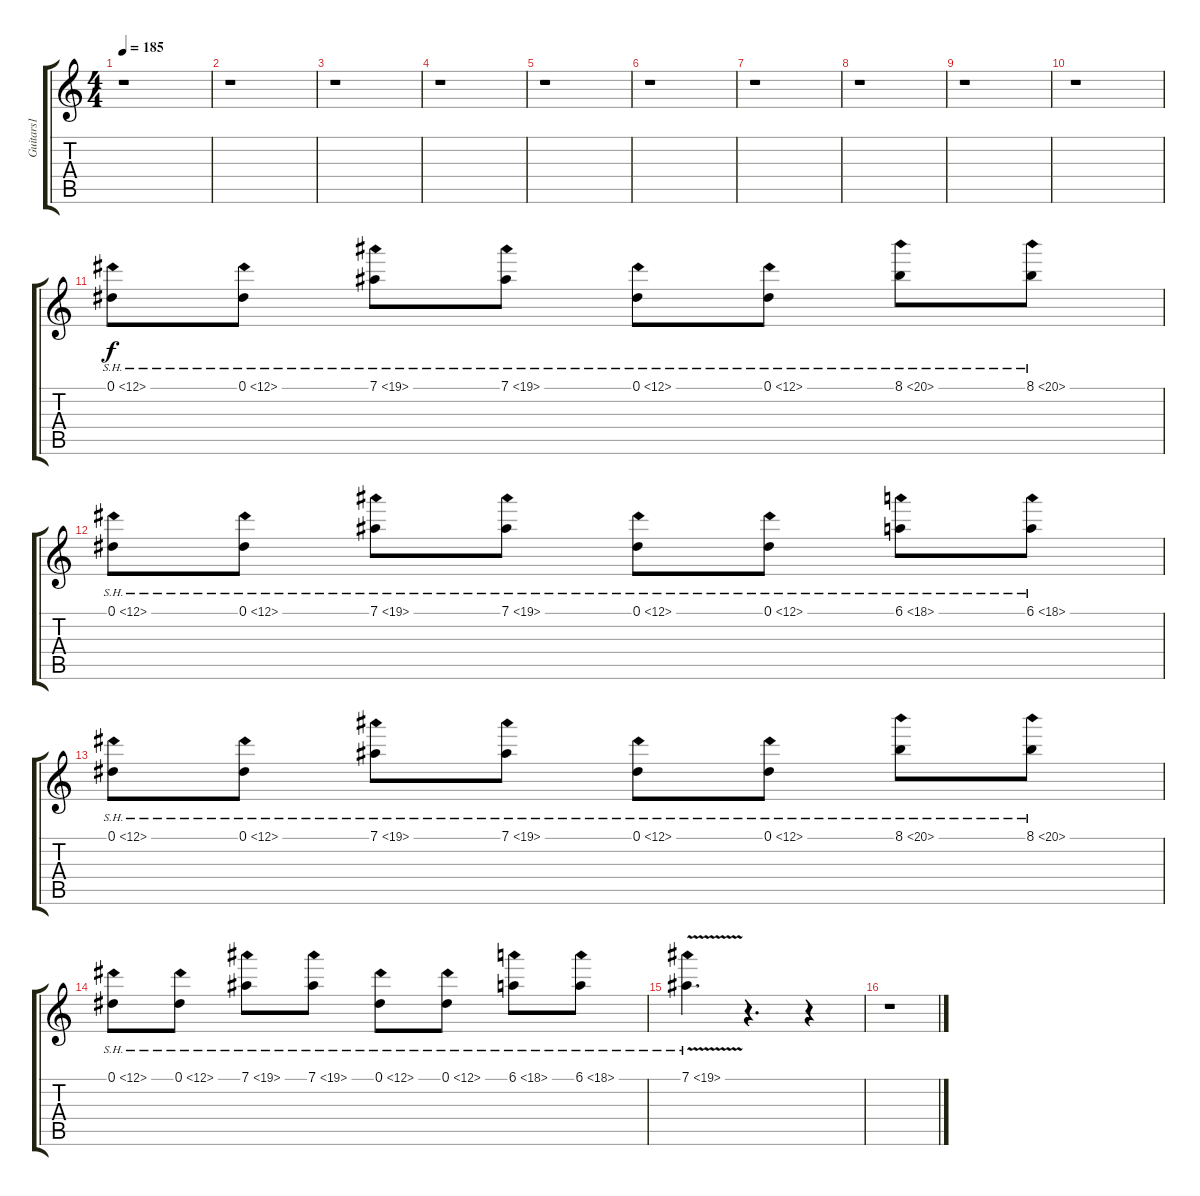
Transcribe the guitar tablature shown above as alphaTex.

\track ("Guitars1" "Guitars1") {instrument distortionguitar}
\staff {score tabs}
\tuning (Eb4 Bb3 Gb3 Db3 Ab2 Eb2) {hide}
\ts (4 4)
\tempo 185
\clef g2
\ks c
r.1{dy f} |
r.1 |
r.1 |
r.1 |
r.1 |
r.1 |
r.1 |
r.1 |
r.1 |
r.1 |
\section ("" "")
0.1{sh 12}.8 0.1{sh 12}.8 7.1{sh 12}.8 7.1{sh 12}.8 0.1{sh 12}.8 0.1{sh 12}.8 8.1{sh 12}.8 8.1{sh 12}.8 |
0.1{sh 12}.8 0.1{sh 12}.8 7.1{sh 12}.8 7.1{sh 12}.8 0.1{sh 12}.8 0.1{sh 12}.8 6.1{sh 12}.8 6.1{sh 12}.8 |
0.1{sh 12}.8 0.1{sh 12}.8 7.1{sh 12}.8 7.1{sh 12}.8 0.1{sh 12}.8 0.1{sh 12}.8 8.1{sh 12}.8 8.1{sh 12}.8 |
0.1{sh 12}.8 0.1{sh 12}.8 7.1{sh 12}.8 7.1{sh 12}.8 0.1{sh 12}.8 0.1{sh 12}.8 6.1{sh 12}.8 6.1{sh 12}.8 |
\section ("" "")
7.1{sh 12 v}.4{d} r.4{d} r.4 |
r.1
